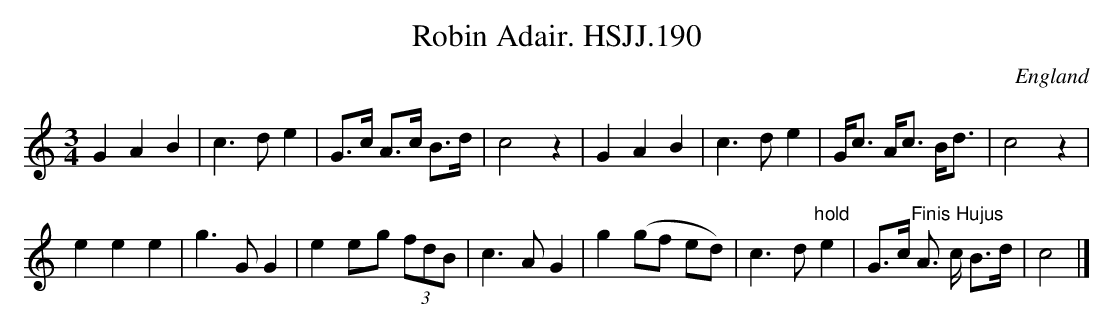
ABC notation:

X:1
T:Robin Adair. HSJJ.190
M:3/4
L:1/8
O:England
K:C
G2A2B2|c3de2|G>c A>c B>d|c4z2|G2A2B2|c3de2|G<c A<c B<d|c4z2|!
e2e2e2|g3GG2|e2e-g (3fdB|c3AG2|g2(gf ed)|c3d"hold"e2|G>c"Finis Hujus" A>
c B>d|c4|]
